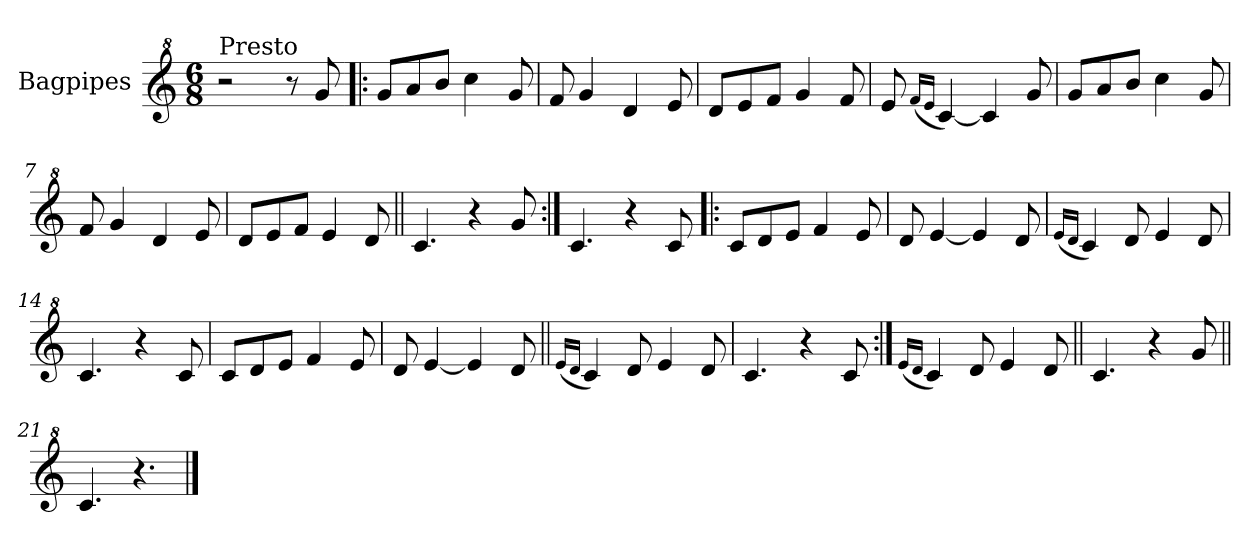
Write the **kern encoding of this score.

**kern
*part1
*staff1
*I"Bagpipes
*I'Bag
*clefG^2
*k[]
*C:
*M6/8
=1
!LO:TX:a:t=Presto
2r
8r
8gg/
=2!|:
8gg/L
8aa/
8bb/J
4ccc\
8gg/
=3
8ff/
4gg/
4dd/
8ee/
=4
8dd/L
8ee/
8ff/J
4gg/
8ff/
=5
8ee/
(16qff/LL
16qee/JJ
[4cc/)
4cc/]
8gg/
=6
8gg/L
8aa/
8bb/J
4ccc\
8gg/
=7
8ff/
4gg/
4dd/
8ee/
=8
8dd/L
8ee/
8ff/J
4ee/
8dd/
!!LO:LB:g=z
=9||
4.cc/
4r
8gg/
=10:|!
4.cc/
4r
8cc/
=11!|:
8cc/L
8dd/
8ee/J
4ff/
8ee/
=12
8dd/
[4ee/
4ee/]
8dd/
=13
(16qee/LL
16qdd/JJ
4cc/)
8dd/
4ee/
8dd/
=14
4.cc/
4r
8cc/
=15
8cc/L
8dd/
8ee/J
4ff/
8ee/
=16
8dd/
[4ee/
4ee/]
8dd/
!!LO:LB:g=z
=17||
(16qee/LL
16qdd/JJ
4cc/)
8dd/
4ee/
8dd/
=18
4.cc/
4r
8cc/
=19:|!
(16qee/LL
16qdd/JJ
4cc/)
8dd/
4ee/
8dd/
=20||
4.cc/
4r
8gg/
=21||
4.cc/
4.r
==
*-
